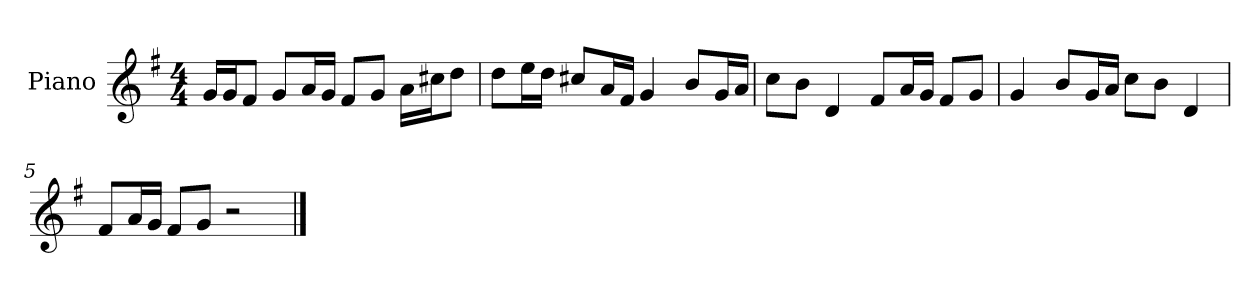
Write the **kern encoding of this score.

**kern
*part1
*staff1
*I"Piano
*I'P-no
*clefG2
*k[f#]
*M4/4
*MM90
=1
16g/LL
16g/J
8f#/J
8g/L
16a/L
16g/JJ
8f#/L
8g/J
16a\LL
16cc#X\J
8dd\J
=2
8dd\L
16ee\L
16dd\JJ
8cc#X/L
16a/L
16f#/JJ
4g/
8b/L
16g/L
16a/JJ
=3
8cc\L
8b\J
4d/
8f#/L
16a/L
16g/JJ
8f#/L
8g/J
=4
4g/
8b/L
16g/L
16a/JJ
8cc\L
8b\J
4d/
!!LO:LB:g=z
=5
8f#/L
16a/L
16g/JJ
8f#/L
8g/J
2r
==
*-
